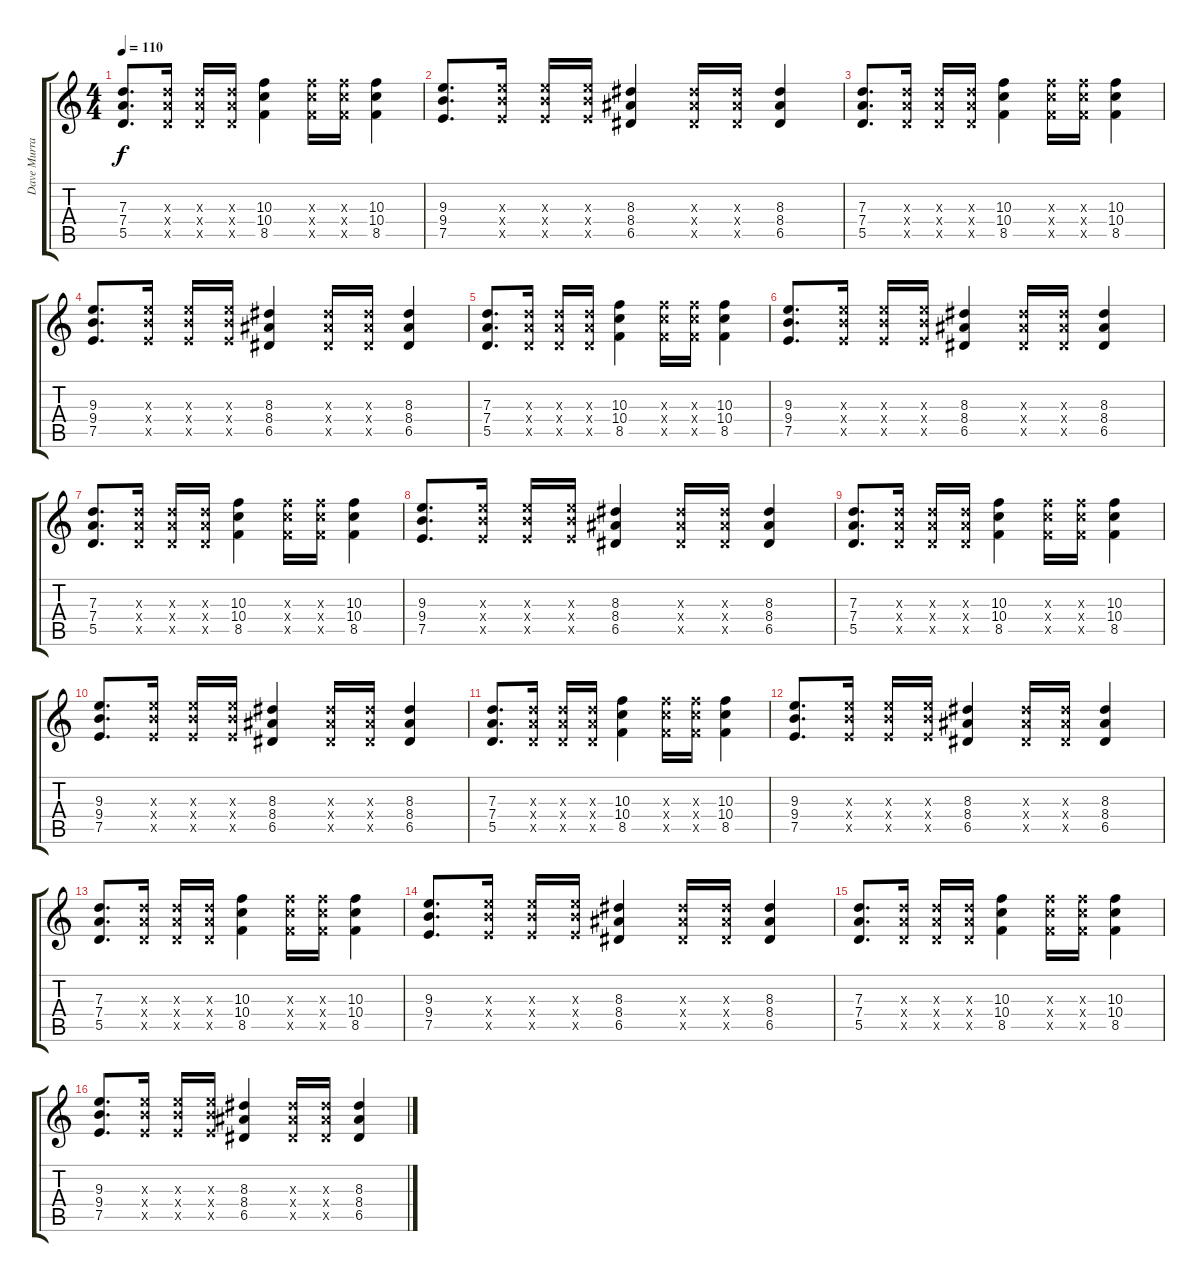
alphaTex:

\track ("Dave Murray" "Dave Murra") {instrument distortionguitar}
\staff {score tabs}
\tuning (E4 B3 G3 D3 A2 E2) {hide}
\ts (4 4)
\tempo 110
\clef g2
\ks c
(7.3 7.4 5.5).8{d dy f} (7.3{x} 7.4{x} 5.5{x}).16 (7.3{x} 7.4{x} 5.5{x}).16 (7.3{x} 7.4{x} 5.5{x}).16 (10.3 10.4 8.5).4 (10.3{x} 10.4{x} 8.5{x}).16 (10.3{x} 10.4{x} 8.5{x}).16 (10.3 10.4 8.5).4 |
(9.3 9.4 7.5).8{d} (9.3{x} 9.4{x} 7.5{x}).16 (9.3{x} 9.4{x} 7.5{x}).16 (9.3{x} 9.4{x} 7.5{x}).16 (8.3 8.4 6.5).4 (8.3{x} 8.4{x} 6.5{x}).16 (8.3{x} 8.4{x} 6.5{x}).16 (8.3 8.4 6.5).4 |
(7.3 7.4 5.5).8{d} (7.3{x} 7.4{x} 5.5{x}).16 (7.3{x} 7.4{x} 5.5{x}).16 (7.3{x} 7.4{x} 5.5{x}).16 (10.3 10.4 8.5).4 (10.3{x} 10.4{x} 8.5{x}).16 (10.3{x} 10.4{x} 8.5{x}).16 (10.3 10.4 8.5).4 |
(9.3 9.4 7.5).8{d} (9.3{x} 9.4{x} 7.5{x}).16 (9.3{x} 9.4{x} 7.5{x}).16 (9.3{x} 9.4{x} 7.5{x}).16 (8.3 8.4 6.5).4 (8.3{x} 8.4{x} 6.5{x}).16 (8.3{x} 8.4{x} 6.5{x}).16 (8.3 8.4 6.5).4 |
(7.3 7.4 5.5).8{d} (7.3{x} 7.4{x} 5.5{x}).16 (7.3{x} 7.4{x} 5.5{x}).16 (7.3{x} 7.4{x} 5.5{x}).16 (10.3 10.4 8.5).4 (10.3{x} 10.4{x} 8.5{x}).16 (10.3{x} 10.4{x} 8.5{x}).16 (10.3 10.4 8.5).4 |
(9.3 9.4 7.5).8{d} (9.3{x} 9.4{x} 7.5{x}).16 (9.3{x} 9.4{x} 7.5{x}).16 (9.3{x} 9.4{x} 7.5{x}).16 (8.3 8.4 6.5).4 (8.3{x} 8.4{x} 6.5{x}).16 (8.3{x} 8.4{x} 6.5{x}).16 (8.3 8.4 6.5).4 |
(7.3 7.4 5.5).8{d} (7.3{x} 7.4{x} 5.5{x}).16 (7.3{x} 7.4{x} 5.5{x}).16 (7.3{x} 7.4{x} 5.5{x}).16 (10.3 10.4 8.5).4 (10.3{x} 10.4{x} 8.5{x}).16 (10.3{x} 10.4{x} 8.5{x}).16 (10.3 10.4 8.5).4 |
(9.3 9.4 7.5).8{d} (9.3{x} 9.4{x} 7.5{x}).16 (9.3{x} 9.4{x} 7.5{x}).16 (9.3{x} 9.4{x} 7.5{x}).16 (8.3 8.4 6.5).4 (8.3{x} 8.4{x} 6.5{x}).16 (8.3{x} 8.4{x} 6.5{x}).16 (8.3 8.4 6.5).4 |
(7.3 7.4 5.5).8{d} (7.3{x} 7.4{x} 5.5{x}).16 (7.3{x} 7.4{x} 5.5{x}).16 (7.3{x} 7.4{x} 5.5{x}).16 (10.3 10.4 8.5).4 (10.3{x} 10.4{x} 8.5{x}).16 (10.3{x} 10.4{x} 8.5{x}).16 (10.3 10.4 8.5).4 |
(9.3 9.4 7.5).8{d} (9.3{x} 9.4{x} 7.5{x}).16 (9.3{x} 9.4{x} 7.5{x}).16 (9.3{x} 9.4{x} 7.5{x}).16 (8.3 8.4 6.5).4 (8.3{x} 8.4{x} 6.5{x}).16 (8.3{x} 8.4{x} 6.5{x}).16 (8.3 8.4 6.5).4 |
(7.3 7.4 5.5).8{d} (7.3{x} 7.4{x} 5.5{x}).16 (7.3{x} 7.4{x} 5.5{x}).16 (7.3{x} 7.4{x} 5.5{x}).16 (10.3 10.4 8.5).4 (10.3{x} 10.4{x} 8.5{x}).16 (10.3{x} 10.4{x} 8.5{x}).16 (10.3 10.4 8.5).4 |
(9.3 9.4 7.5).8{d} (9.3{x} 9.4{x} 7.5{x}).16 (9.3{x} 9.4{x} 7.5{x}).16 (9.3{x} 9.4{x} 7.5{x}).16 (8.3 8.4 6.5).4 (8.3{x} 8.4{x} 6.5{x}).16 (8.3{x} 8.4{x} 6.5{x}).16 (8.3 8.4 6.5).4 |
(7.3 7.4 5.5).8{d} (7.3{x} 7.4{x} 5.5{x}).16 (7.3{x} 7.4{x} 5.5{x}).16 (7.3{x} 7.4{x} 5.5{x}).16 (10.3 10.4 8.5).4 (10.3{x} 10.4{x} 8.5{x}).16 (10.3{x} 10.4{x} 8.5{x}).16 (10.3 10.4 8.5).4 |
(9.3 9.4 7.5).8{d} (9.3{x} 9.4{x} 7.5{x}).16 (9.3{x} 9.4{x} 7.5{x}).16 (9.3{x} 9.4{x} 7.5{x}).16 (8.3 8.4 6.5).4 (8.3{x} 8.4{x} 6.5{x}).16 (8.3{x} 8.4{x} 6.5{x}).16 (8.3 8.4 6.5).4 |
(7.3 7.4 5.5).8{d} (7.3{x} 7.4{x} 5.5{x}).16 (7.3{x} 7.4{x} 5.5{x}).16 (7.3{x} 7.4{x} 5.5{x}).16 (10.3 10.4 8.5).4 (10.3{x} 10.4{x} 8.5{x}).16 (10.3{x} 10.4{x} 8.5{x}).16 (10.3 10.4 8.5).4 |
(9.3 9.4 7.5).8{d} (9.3{x} 9.4{x} 7.5{x}).16 (9.3{x} 9.4{x} 7.5{x}).16 (9.3{x} 9.4{x} 7.5{x}).16 (8.3 8.4 6.5).4 (8.3{x} 8.4{x} 6.5{x}).16 (8.3{x} 8.4{x} 6.5{x}).16 (8.3 8.4 6.5).4
